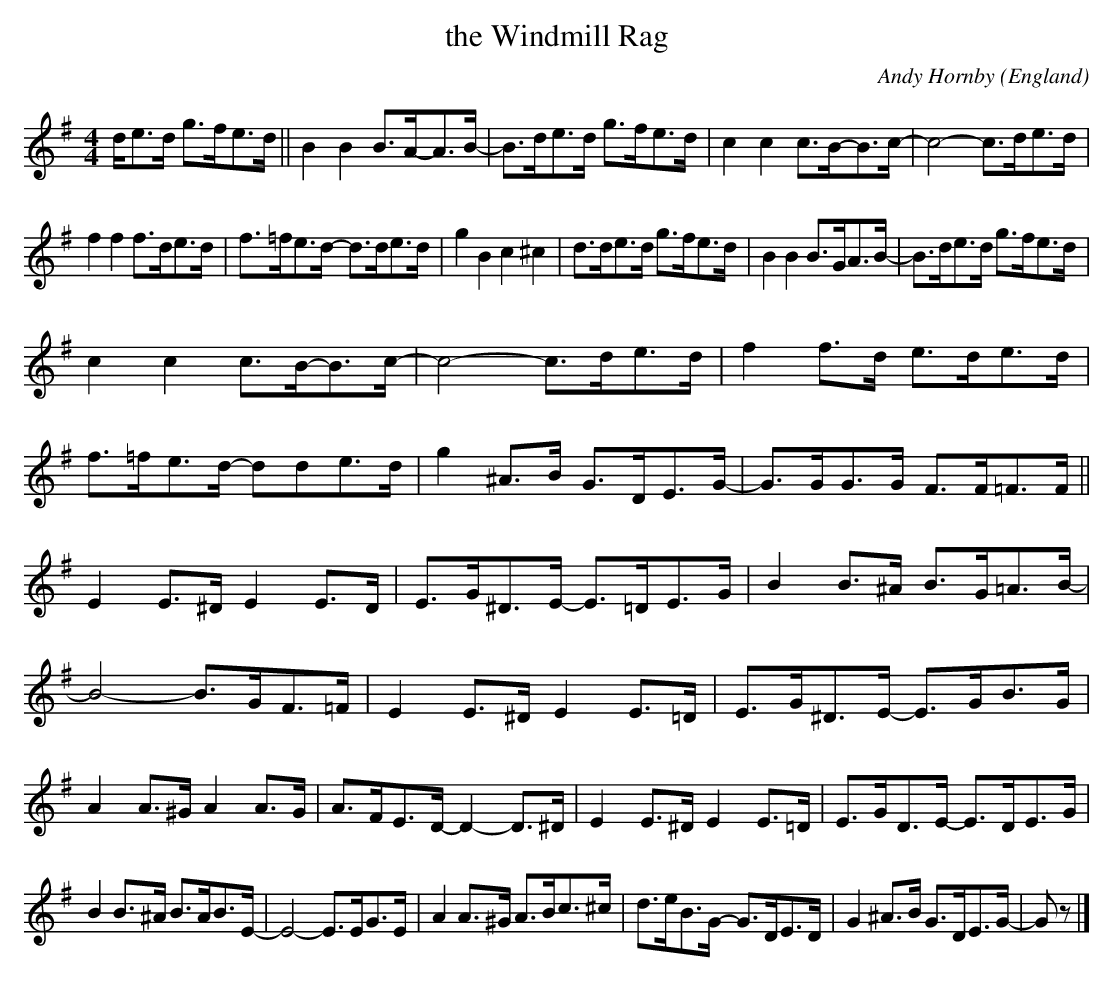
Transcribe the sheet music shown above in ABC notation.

X:1
T:the Windmill Rag
C:Andy Hornby
M:4/4
O:England
K:G
d/e>d g>fe>d||\
B2B2 B>A-A>B-|B>de>d g>fe>d|\
c2c2 c>B-B>c-|c4- c>de>d|
f2f2 f>de>d|f>=fe>d- d>de>d|\
g2B2 c2^c2|d>de>d g>fe>d|\
B2B2 B>GA>B-|B>de>d g>fe>d|
c2c2 c>B-B>c-|c4- c>de>d|\
f2f>d e>de>d|f>=fe>d- dde>d|\
g2^A>B G>DE>G-|G>GG>G F>F=F>F||
E2E>^D E2E>D|E>G^D>E- E>=DE>G|\
B2B>^A B>G=A>B-|B4- B>GF>=F|\
E2E>^D E2E>=D|E>G^D>E- E>GB>G|
A2A>^G A2A>G|A>FE>D- D2-D>^D|\
E2E>^D E2E>=D|E>GD>E- E>DE>G|
B2B>^A B>AB>E-|E4- E>EG>E|\
A2A>^G A>Bc>^c|d>eB>G- G>DE>D|\
G2^A>B G>DE>G-|Gz|]
